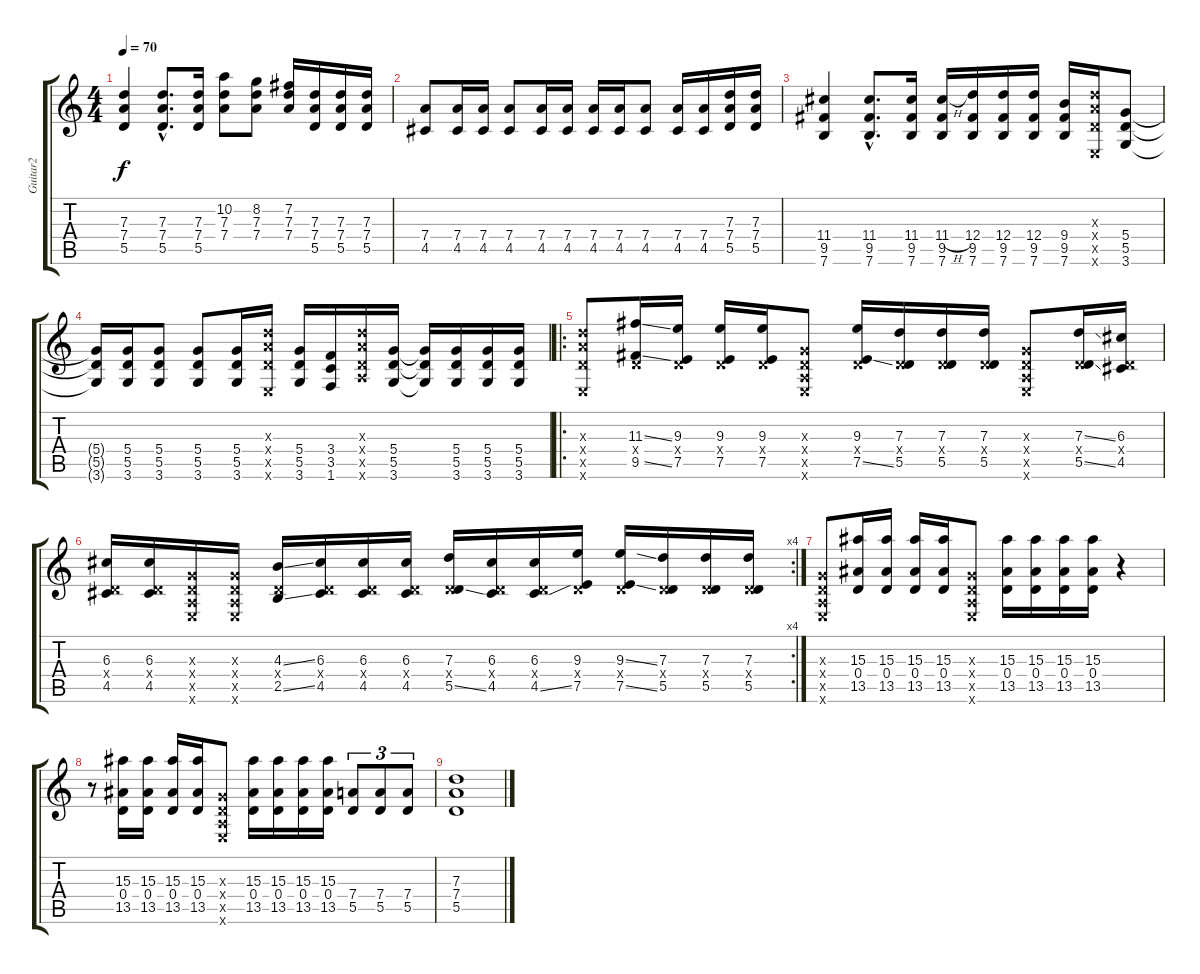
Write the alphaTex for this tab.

\track ("Guitar2" "Guitar2") {instrument distortionguitar}
\staff {score tabs}
\tuning (E4 B3 G3 D3 A2 E2) {hide}
\ts (4 4)
\tempo 70
\clef g2
\ks c
(7.3 7.4 5.5).4{dy f} (7.3{hac} 7.4{hac} 5.5{hac}).8{d} (7.3 7.4 5.5).16 (10.2 7.3 7.4).8 (8.2 7.3 7.4).8 (7.2 7.3 7.4).16 (7.3 7.4 5.5).16 (7.3 7.4 5.5).16 (7.3 7.4 5.5).16 |
(7.4 4.5).8 (7.4 4.5).16 (7.4 4.5).16 (7.4 4.5).8 (7.4 4.5).16 (7.4 4.5).16 (7.4 4.5).16 (7.4 4.5).16 (7.4 4.5).8 (7.4 4.5).16 (7.4 4.5).16 (7.3 7.4 5.5).16 (7.3 7.4 5.5).16 |
(11.4 9.5 7.6).4 (11.4{hac} 9.5{hac} 7.6{hac}).8{d} (11.4 9.5 7.6).16 (11.4{h} 9.5 7.6).16 (12.4 9.5 7.6).16 (12.4 9.5 7.6).16 (12.4 9.5 7.6).16 (9.4 9.5 7.6).16 (7.3{x} 7.4{x} 5.5{x} 0.6{x}).16 (5.4 5.5 3.6).8 |
(5.4{t} 5.5{t} 3.6{t}).16 (5.4 5.5 3.6).16 (5.4 5.5 3.6).8 (5.4 5.5 3.6).8 (5.4 5.5 3.6).16 (7.3{x} 7.4{x} 5.5{x} 0.6{x}).16 (5.4 5.5 3.6).16 (3.4 3.5 1.6).16 (7.3{x} 7.4{x} 5.5{x} 5.6{x}).16 (5.4 5.5 3.6).16 (5.4{t} 5.5{t} 3.6{t}).16 (5.4 5.5 3.6).16 (5.4 5.5 3.6).16 (5.4 5.5 3.6).16 |
\ro
(7.3{x} 7.4{x} 5.5{x} 0.6{x}).8 (11.3{ss} 0.4{x} 9.5{ss}).16 (9.3 0.4{x} 7.5).16 (9.3 0.4{x} 7.5).16 (9.3 0.4{x} 7.5).16 (0.3{x} 0.4{x} 0.5{x} 0.6{x}).8 (9.3 0.4{x} 7.5{ss}).16 (7.3 0.4{x} 5.5).16 (7.3 0.4{x} 5.5).16 (7.3 0.4{x} 5.5).16 (0.3{x} 0.4{x} 0.5{x} 0.6{x}).8 (7.3{ss} 0.4{x} 5.5{ss}).16 (6.3 0.4{x} 4.5).16 |
\rc 4
(6.3 0.4{x} 4.5).16 (6.3 0.4{x} 4.5).16 (0.3{x} 0.4{x} 0.5{x} 0.6{x}).16 (0.3{x} 0.4{x} 0.5{x} 0.6{x}).16 (4.3{ss} 0.4{x} 2.5{ss}).16 (6.3 0.4{x} 4.5).16 (6.3 0.4{x} 4.5).16 (6.3 0.4{x} 4.5).16 (7.3 0.4{x} 5.5{ss}).16 (6.3 0.4{x} 4.5).16 (6.3 0.4{x} 4.5{ss}).16 (9.3 0.4{x} 7.5).16 (9.3{ss} 0.4{x} 7.5{ss}).16 (7.3 0.4{x} 5.5).16 (7.3 0.4{x} 5.5).16 (7.3 0.4{x} 5.5).16 |
(0.3{x} 0.4{x} 0.5{x} 0.6{x}).8 (15.3 0.4 13.5).16 (15.3 0.4 13.5).16 (15.3 0.4 13.5).16 (15.3 0.4 13.5).16 (0.3{x} 0.4{x} 0.5{x} 0.6{x}).8 (15.3 0.4 13.5).16 (15.3 0.4 13.5).16 (15.3 0.4 13.5).16 (15.3 0.4 13.5).16 r.4 |
r.8 (15.3 0.4 13.5).16 (15.3 0.4 13.5).16 (15.3 0.4 13.5).16 (15.3 0.4 13.5).16 (0.3{x} 0.4{x} 0.5{x} 0.6{x}).8 (15.3 0.4 13.5).16 (15.3 0.4 13.5).16 (15.3 0.4 13.5).16 (15.3 0.4 13.5).16 (7.4 5.5).8{tu (3 2)} (7.4 5.5).8{tu (3 2)} (7.4 5.5).8{tu (3 2)} |
(7.3 7.4 5.5).1
